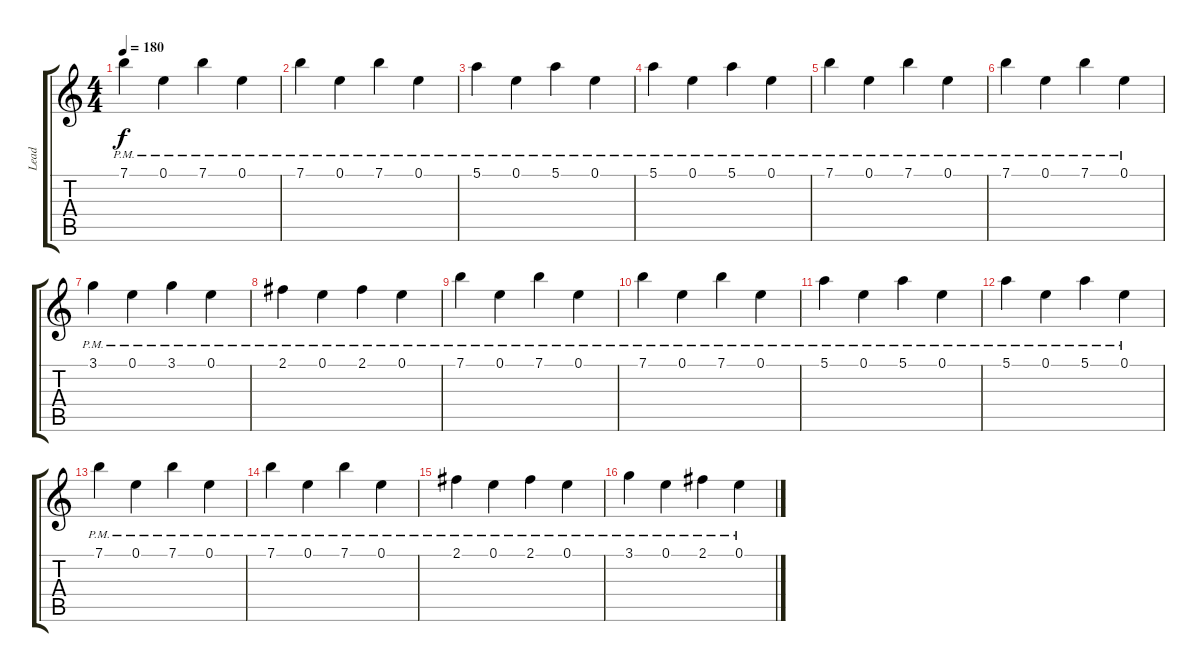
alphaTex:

\track ("Lead" "Lead") {instrument distortionguitar}
\staff {score tabs}
\tuning (E4 B3 G3 D3 A2 E2) {hide}
\ts (4 4)
\tempo 180
\clef g2
\ks c
7.1{pm}.4{dy f} 0.1{pm}.4 7.1{pm}.4 0.1{pm}.4 |
7.1{pm}.4 0.1{pm}.4 7.1{pm}.4 0.1{pm}.4 |
5.1{pm}.4 0.1{pm}.4 5.1{pm}.4 0.1{pm}.4 |
5.1{pm}.4 0.1{pm}.4 5.1{pm}.4 0.1{pm}.4 |
7.1{pm}.4 0.1{pm}.4 7.1{pm}.4 0.1{pm}.4 |
7.1{pm}.4 0.1{pm}.4 7.1{pm}.4 0.1{pm}.4 |
3.1{pm}.4 0.1{pm}.4 3.1{pm}.4 0.1{pm}.4 |
2.1{pm}.4 0.1{pm}.4 2.1{pm}.4 0.1{pm}.4 |
7.1{pm}.4 0.1{pm}.4 7.1{pm}.4 0.1{pm}.4 |
7.1{pm}.4 0.1{pm}.4 7.1{pm}.4 0.1{pm}.4 |
5.1{pm}.4 0.1{pm}.4 5.1{pm}.4 0.1{pm}.4 |
5.1{pm}.4 0.1{pm}.4 5.1{pm}.4 0.1{pm}.4 |
7.1{pm}.4 0.1{pm}.4 7.1{pm}.4 0.1{pm}.4 |
7.1{pm}.4 0.1{pm}.4 7.1{pm}.4 0.1{pm}.4 |
2.1{pm}.4 0.1{pm}.4 2.1{pm}.4 0.1{pm}.4 |
3.1{pm}.4 0.1{pm}.4 2.1{pm}.4 0.1{pm}.4
